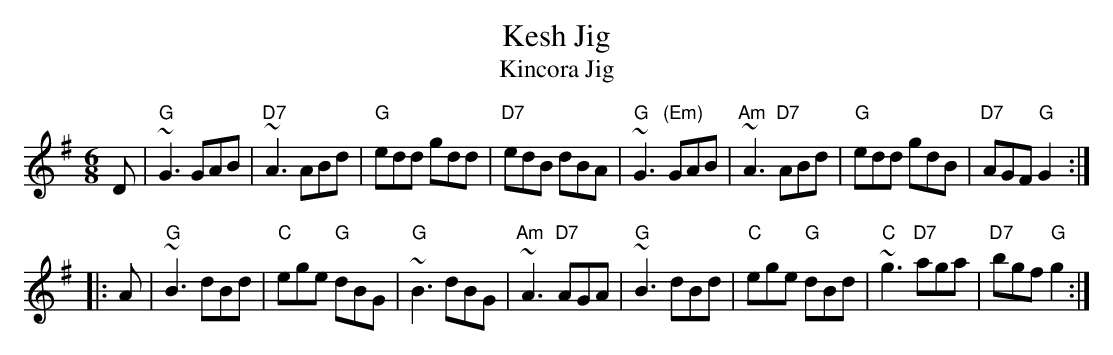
X:1
T: Kesh Jig
T: Kincora Jig
M: 6/8
L: 1/8
K: G
D \
| "G"~G3 GAB | "D7"~A3 ABd | "G"edd gdd | "D7"edB dBA \
| "G"~G3 "(Em)"GAB | "Am"~A3 "D7"ABd | "G"edd gdB | "D7"AGF "G"G2 :|
|: A \
| "G"~B3 dBd | "C"ege "G"dBG | "G"~B3 dBG | "Am"~A3 "D7"AGA \
| "G"~B3 dBd | "C"ege "G"dBd | "C"~g3 "D7"aga | "D7"bgf "G"g2 :|
